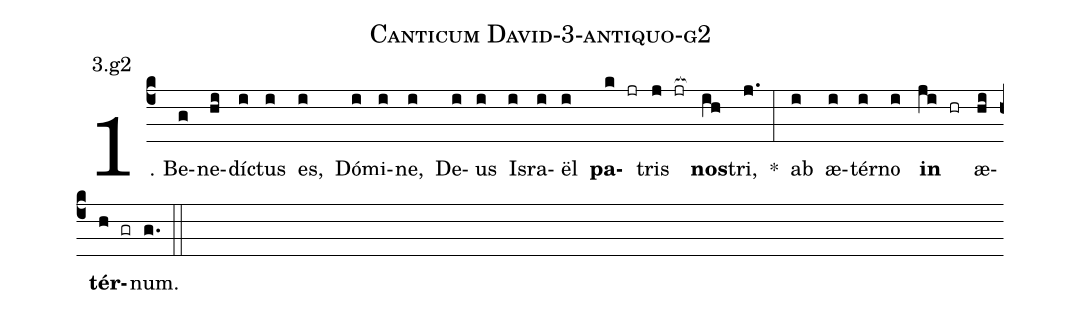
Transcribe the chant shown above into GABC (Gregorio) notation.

name: Canticum David-3-antiquo-g2;
annotation: 3.g2;
%%
(c4)1. Be(g)ne(hi)díc(i)tus(i) es,(i) Dó(i)mi(i)ne,(i) De(i)us(i) Is(i)ra(i)ël(i) <b>pa</b>(k jr)tris(j jr[ocb:1{]) <b>nos</b>(ih[ocb:0}])tri,(j.) *(:) ab(i) æ(i)tér(i)no(i) <b>in</b>(ji hr) æ(hi)<b>tér</b>(h gr)num.(g.) (::)
